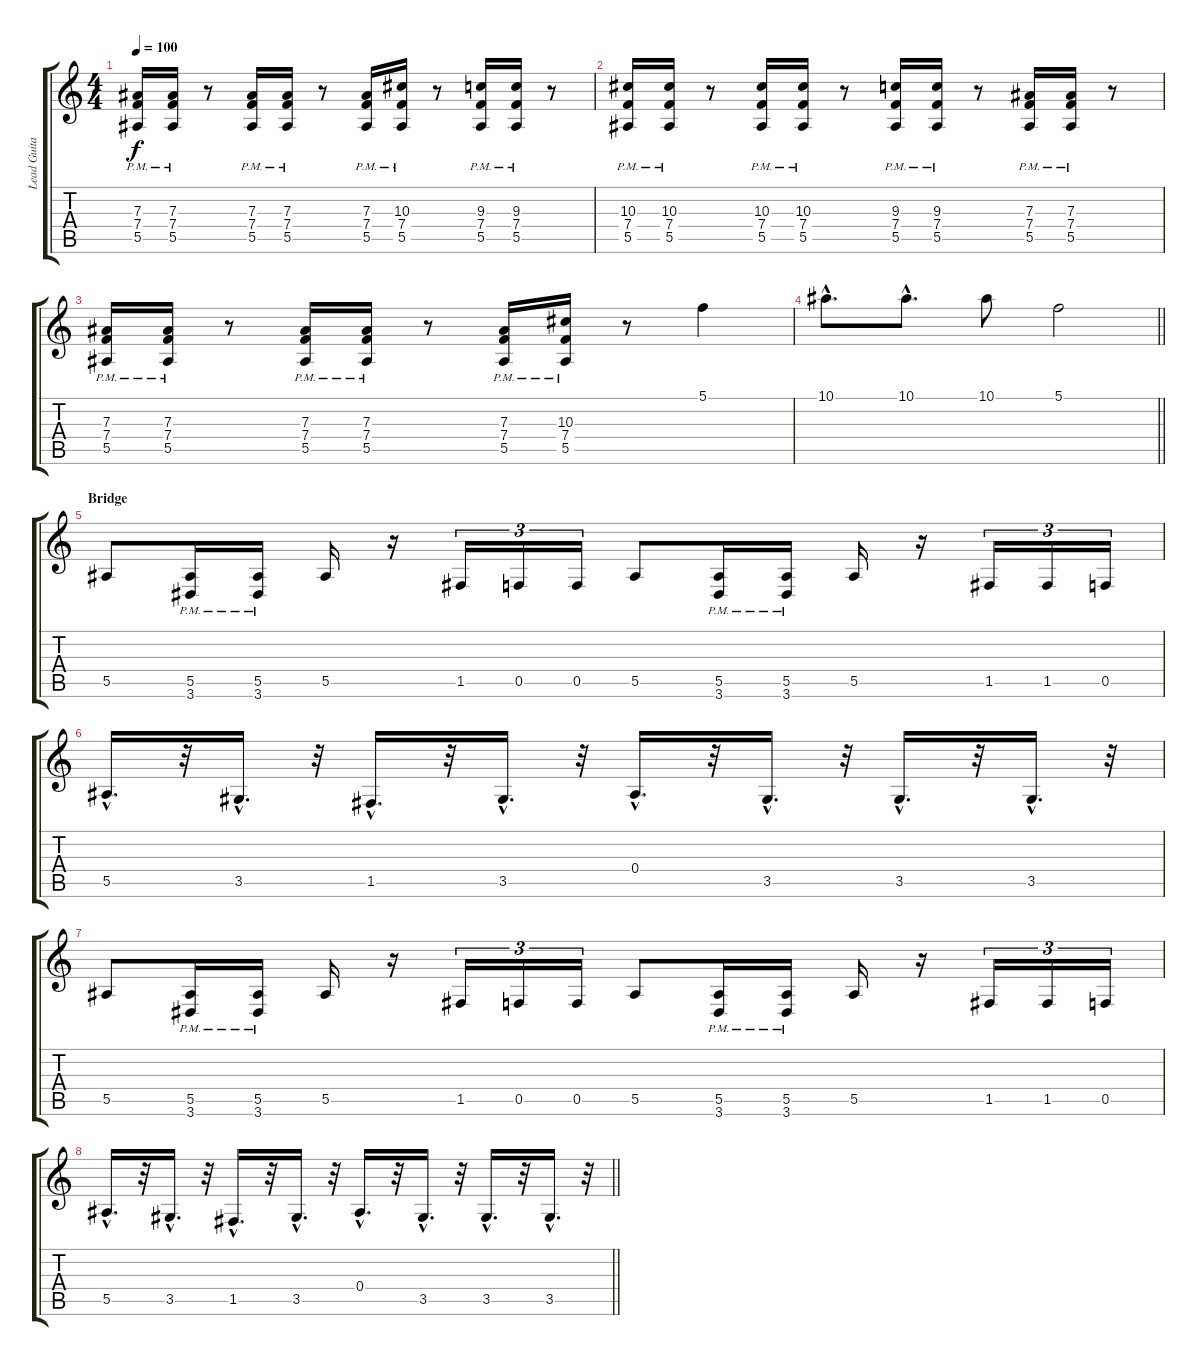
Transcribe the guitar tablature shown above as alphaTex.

\track ("Lead Guitar 2" "Lead Guita") {instrument distortionguitar}
\staff {score tabs}
\tuning (C4 G3 Eb3 Bb2 F2 C2) {hide}
\ts (4 4)
\tempo 100
\clef g2
\ks c
(7.3{pm} 7.4{pm} 5.5{pm}).16{dy f volume 10 balance 8 instrument overdrivenguitar} (7.3{pm} 7.4{pm} 5.5{pm}).16 r.8 (7.3{pm} 7.4{pm} 5.5{pm}).16 (7.3{pm} 7.4{pm} 5.5{pm}).16 r.8 (7.3{pm} 7.4{pm} 5.5{pm}).16 (10.3{pm} 7.4{pm} 5.5{pm}).16 r.8 (9.3{pm} 7.4{pm} 5.5{pm}).16 (9.3{pm} 7.4{pm} 5.5{pm}).16 r.8 |
(10.3{pm} 7.4{pm} 5.5{pm}).16 (10.3{pm} 7.4{pm} 5.5{pm}).16 r.8 (10.3{pm} 7.4{pm} 5.5{pm}).16 (10.3{pm} 7.4{pm} 5.5{pm}).16 r.8 (9.3{pm} 7.4{pm} 5.5{pm}).16 (9.3{pm} 7.4{pm} 5.5{pm}).16 r.8 (7.3{pm} 7.4{pm} 5.5{pm}).16 (7.3{pm} 7.4{pm} 5.5{pm}).16 r.8 |
(7.3{pm} 7.4{pm} 5.5{pm}).16 (7.3{pm} 7.4{pm} 5.5{pm}).16 r.8 (7.3{pm} 7.4{pm} 5.5{pm}).16 (7.3{pm} 7.4{pm} 5.5{pm}).16 r.8 (7.3{pm} 7.4{pm} 5.5{pm}).16 (10.3{pm} 7.4{pm} 5.5{pm}).16 r.8 5.1.4{volume 11} |
\barLineRight lightlight
10.1{hac}.8{d volume 10 instrument distortionguitar} 10.1{hac}.8{d} 10.1.8 5.1.2 |
\section ("" "Bridge")
5.5.8{volume 13 balance 16} (5.5{pm} 3.6{pm}).16 (5.5{pm} 3.6{pm}).16 5.5.16 r.16 1.5.16{tu (3 2)} 0.5.16{tu (3 2)} 0.5.16{tu (3 2)} 5.5.8 (5.5{pm} 3.6{pm}).16 (5.5{pm} 3.6{pm}).16 5.5.16 r.16 1.5.16{tu (3 2)} 1.5.16{tu (3 2)} 0.5.16{tu (3 2)} |
5.5{hac}.16{d} r.32 3.5{hac}.16{d} r.32 1.5{hac}.16{d} r.32 3.5{hac}.16{d} r.32 0.4{hac}.16{d} r.32 3.5{hac}.16{d} r.32 3.5{hac}.16{d} r.32 3.5{hac}.16{d} r.32 |
5.5.8 (5.5{pm} 3.6{pm}).16 (5.5{pm} 3.6{pm}).16 5.5.16 r.16 1.5.16{tu (3 2)} 0.5.16{tu (3 2)} 0.5.16{tu (3 2)} 5.5.8 (5.5{pm} 3.6{pm}).16 (5.5{pm} 3.6{pm}).16 5.5.16 r.16 1.5.16{tu (3 2)} 1.5.16{tu (3 2)} 0.5.16{tu (3 2)} |
\barLineRight lightlight
5.5{hac}.16{d} r.32 3.5{hac}.16{d} r.32 1.5{hac}.16{d} r.32 3.5{hac}.16{d} r.32 0.4{hac}.16{d} r.32 3.5{hac}.16{d} r.32 3.5{hac}.16{d} r.32 3.5{hac}.16{d} r.32
